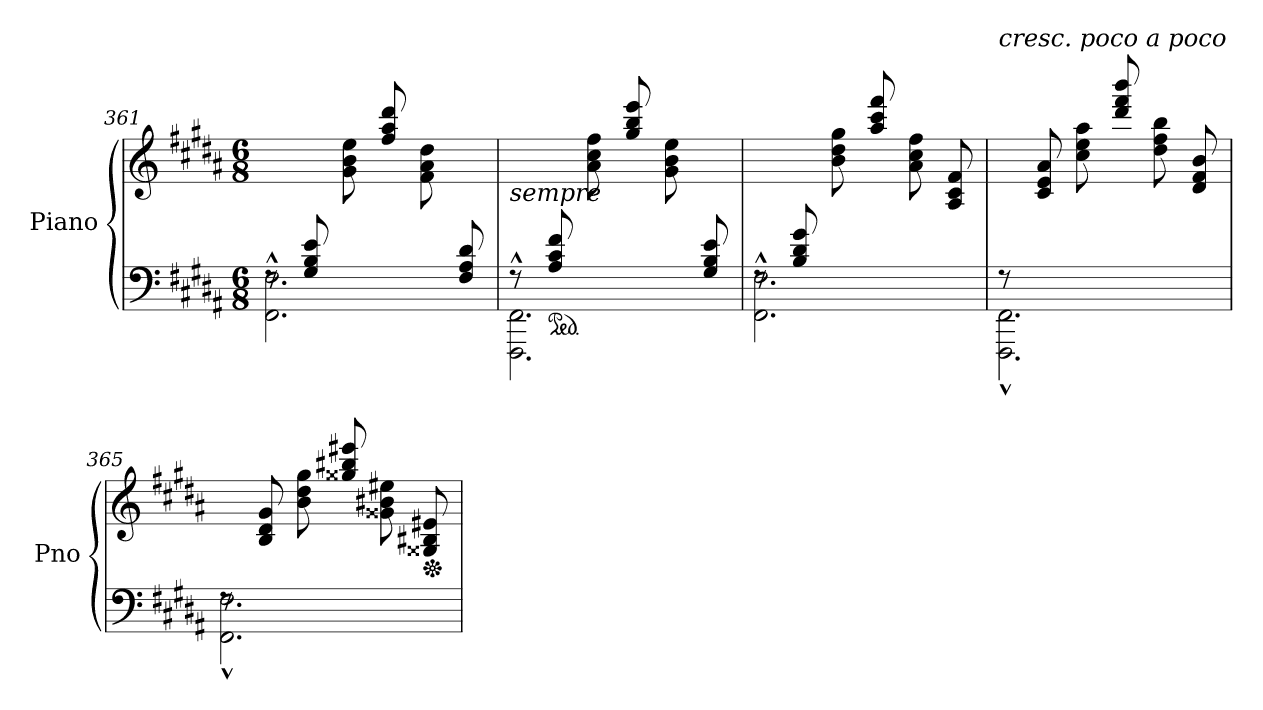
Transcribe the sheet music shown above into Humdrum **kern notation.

**kern	**kern
*part1	*part1
*staff2	*staff1
*I"Piano	*
*I'Pno	*
*clefF4	*clefG2
*k[f#c#g#d#a#]	*k[f#c#g#d#a#]
*M6/8	*M6/8
=361	=361
*^	*^
*	*^	*	*
8ryy	8rF	2.FF#\^^ 2.F#\^^	8ryy	4ryy
8G#/ 8B/ 8e/	8ryy	.	8ryy	.
4.ryy	8ryy	.	8ryy	8g#\ 8b\ 8ee\
.	8ryy	.	8ff#/ 8aa#/ 8ddd#/	8ryy
.	8ryy	.	8ryy	8f#\ 8a#\ 8dd#\
8F#/ 8A#/ 8d#/	8ryy	.	8ryy	8ryy
=362	=362	=362	=362	=362
!LO:TX:a:i:t=sempre	!	!	!	!
8ryy	8rF	2.FFF#\^^ 2.FF#\^^	8ryy	4ryy
*ped	*	*	*	*
8A#/ 8c#/ 8f#/	8ryy	.	8ryy	.
4.ryy	8ryy	.	8ryy	8a#\ 8cc#\ 8ff#\
.	8ryy	.	8gg#/ 8bb/ 8eee/	8ryy
.	8ryy	.	8ryy	8g#\ 8b\ 8ee\
8G#/ 8B/ 8e/	8ryy	.	8ryy	8ryy
=363	=363	=363	=363	=363
8ryy	8rF	2.FF#\^^ 2.F#\^^	8ryy	4ryy
8B/ 8d#/ 8g#/	8ryy	.	8ryy	.
2ryy	8ryy	.	8ryy	8b\ 8dd#\ 8gg#\
.	8ryy	.	8aa#/ 8ccc#/ 8fff#/	8ryy
.	8ryy	.	8ryy	8a#\ 8cc#\ 8ff#\
.	8ryy	.	8A#/ 8c#/ 8f#/	8ryy
*	*v	*v	*	*
=364	=364	=364	=364
!	!	!LO:TX:a:i:t=cresc. poco a poco	!
8rF	2.FFF#\^^ 2.FF#\^^	8ryy	4ryy
8ryy	.	8c#/ 8e/ 8a#/	.
8ryy	.	8ryy	8cc#\ 8ee\ 8aa#\
8ryy	.	8ddd#/ 8fff#/ 8bbb/	8ryy
8ryy	.	8ryy	8dd#\ 8ff#\ 8bb\
8ryy	.	8d#/ 8f#/ 8b/	8ryy
!!LO:LB:g=z	!!
=365	=365	=365	=365
8rF	2.FF#\^^ 2.F#\^^	8ryy	4ryy
8ryy	.	8B/ 8d#/ 8g#/	.
8ryy	.	8ryy	8b\ 8dd#\ 8gg#\
8ryy	.	8gg##X/ 8bb#X/ 8eee#X/	8ryy
8ryy	.	8ryy	8g##X\ 8b#X\ 8ee#X\
*	*	*Xped	*
8ryy	.	8G##X/ 8B#X/ 8e#X/	8ryy
*v	*v	*	*
*	*v	*v
=	=
*-	*-
